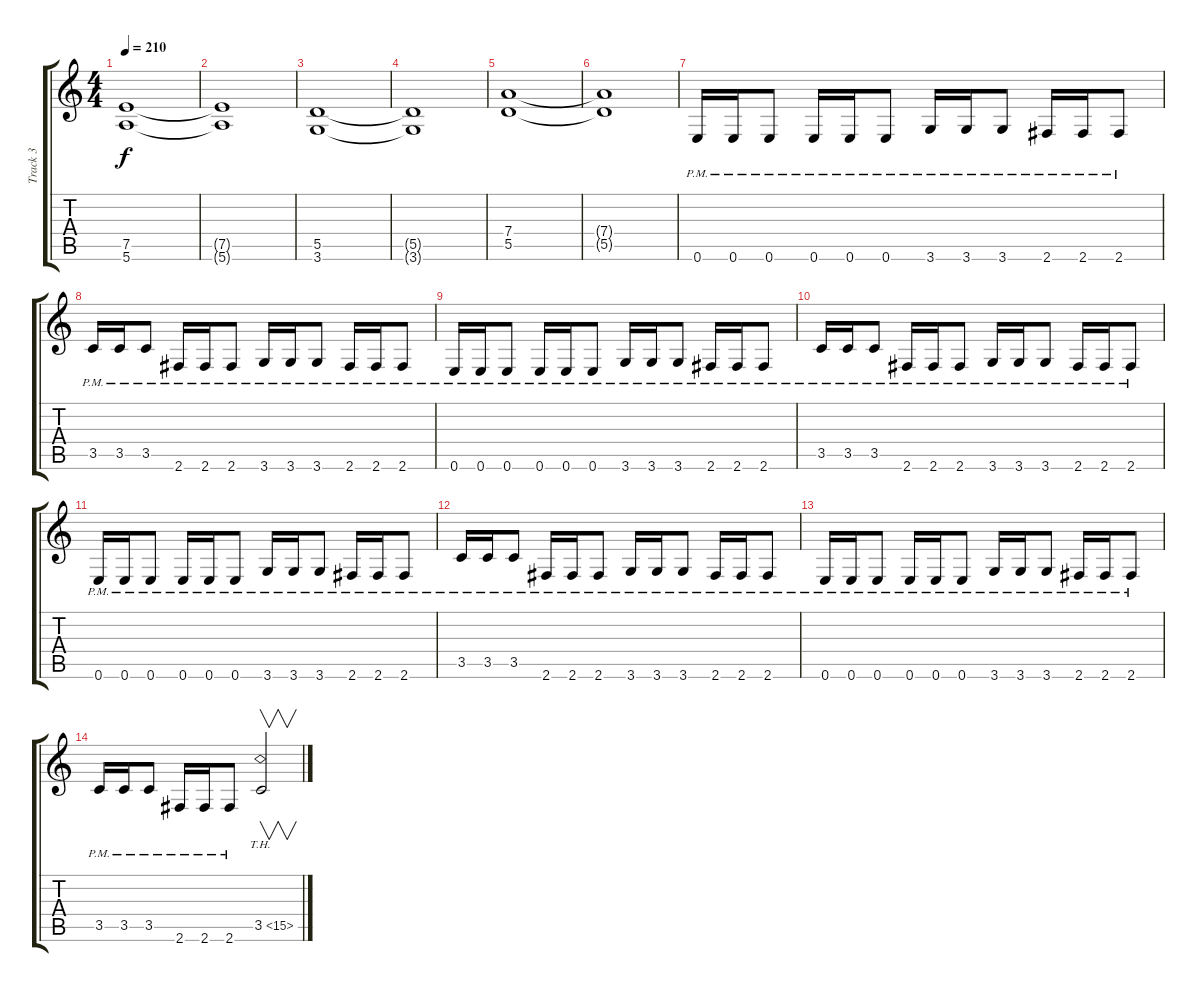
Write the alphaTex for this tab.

\track ("Track 3" "Track 3") {instrument overdrivenguitar}
\staff {score tabs}
\tuning (E4 B3 G3 D3 A2 E2) {hide}
\ts (4 4)
\tempo 210
\clef g2
\ks c
(7.5 5.6).1{dy f} |
(7.5{t} 5.6{t}).1 |
(5.5 3.6).1 |
(5.5{t} 3.6{t}).1 |
(7.4 5.5).1 |
(7.4{t} 5.5{t}).1 |
0.6{pm}.16 0.6{pm}.16 0.6{pm}.8 0.6{pm}.16 0.6{pm}.16 0.6{pm}.8 3.6{pm}.16 3.6{pm}.16 3.6{pm}.8 2.6{pm}.16 2.6{pm}.16 2.6{pm}.8 |
3.5{pm}.16 3.5{pm}.16 3.5{pm}.8 2.6{pm}.16 2.6{pm}.16 2.6{pm}.8 3.6{pm}.16 3.6{pm}.16 3.6{pm}.8 2.6{pm}.16 2.6{pm}.16 2.6{pm}.8 |
0.6{pm}.16 0.6{pm}.16 0.6{pm}.8 0.6{pm}.16 0.6{pm}.16 0.6{pm}.8 3.6{pm}.16 3.6{pm}.16 3.6{pm}.8 2.6{pm}.16 2.6{pm}.16 2.6{pm}.8 |
3.5{pm}.16 3.5{pm}.16 3.5{pm}.8 2.6{pm}.16 2.6{pm}.16 2.6{pm}.8 3.6{pm}.16 3.6{pm}.16 3.6{pm}.8 2.6{pm}.16 2.6{pm}.16 2.6{pm}.8 |
0.6{pm}.16 0.6{pm}.16 0.6{pm}.8 0.6{pm}.16 0.6{pm}.16 0.6{pm}.8 3.6{pm}.16 3.6{pm}.16 3.6{pm}.8 2.6{pm}.16 2.6{pm}.16 2.6{pm}.8 |
3.5{pm}.16 3.5{pm}.16 3.5{pm}.8 2.6{pm}.16 2.6{pm}.16 2.6{pm}.8 3.6{pm}.16 3.6{pm}.16 3.6{pm}.8 2.6{pm}.16 2.6{pm}.16 2.6{pm}.8 |
0.6{pm}.16 0.6{pm}.16 0.6{pm}.8 0.6{pm}.16 0.6{pm}.16 0.6{pm}.8 3.6{pm}.16 3.6{pm}.16 3.6{pm}.8 2.6{pm}.16 2.6{pm}.16 2.6{pm}.8 |
3.5{pm}.16 3.5{pm}.16 3.5{pm}.8 2.6{pm}.16 2.6{pm}.16 2.6{pm}.8 3.5{th 12}.2{v}
